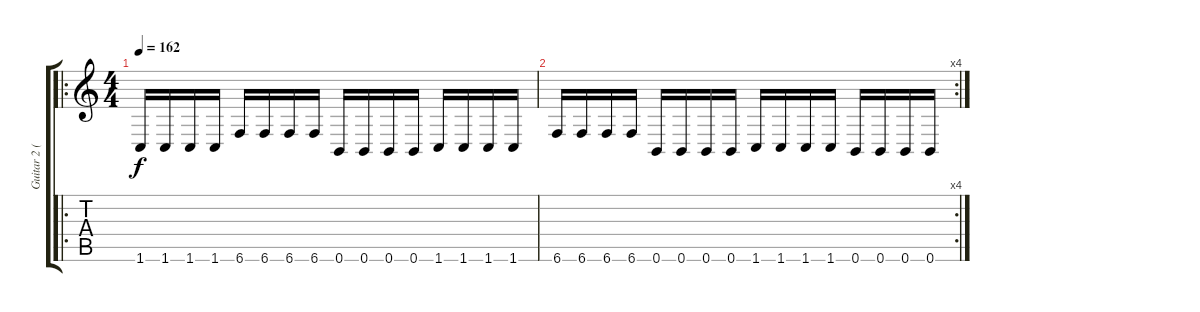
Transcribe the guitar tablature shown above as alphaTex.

\track ("Guitar 2 (Dist.)" "Guitar 2 (") {instrument overdrivenguitar}
\staff {score tabs}
\tuning (Db4 Ab3 E3 B2 Gb2 B1) {hide}
\ro
\ts (4 4)
\tempo 162
\clef g2
\ks c
1.6.16{dy f volume 11} 1.6.16 1.6.16 1.6.16 6.6.16 6.6.16 6.6.16 6.6.16 0.6.16 0.6.16 0.6.16 0.6.16 1.6.16 1.6.16 1.6.16 1.6.16 |
\rc 4
6.6.16 6.6.16 6.6.16 6.6.16 0.6.16 0.6.16 0.6.16 0.6.16 1.6.16 1.6.16 1.6.16 1.6.16 0.6.16 0.6.16 0.6.16 0.6.16
